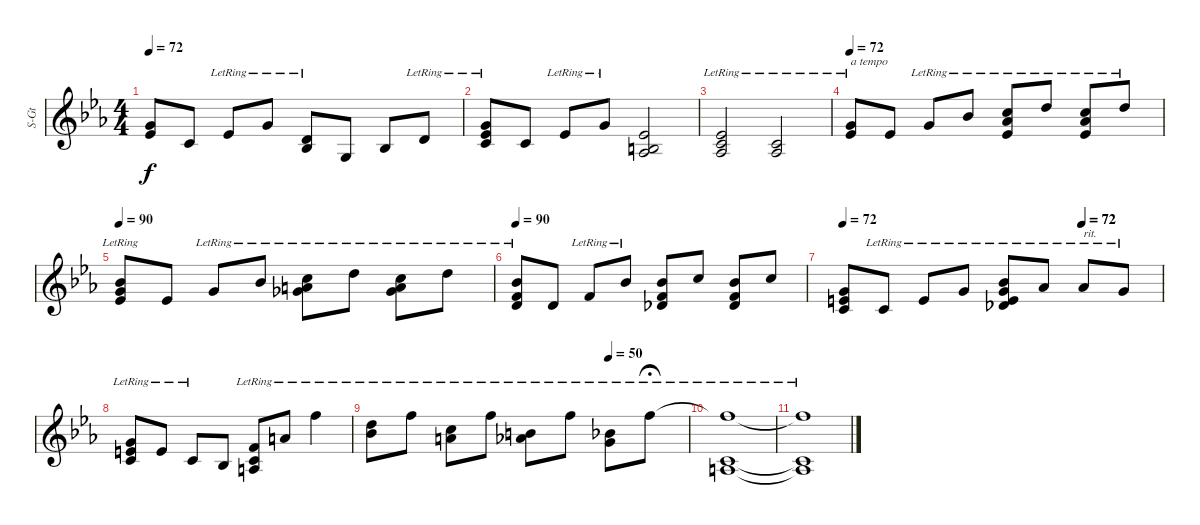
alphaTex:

\bracketExtendMode groupsimilarinstruments
\otherSystemsTrackNameOrientation horizontal
\track ("Piano (RH) [Print]" "S-Gt") {instrument acousticgrandpiano}
\staff {score}
\tuning (F4 C4 F3 C3 F2 C2)
\displaytranspose 12
\ts (4 4)
\tempo 72
\clef g2
\ks eb
(2.3{acc forcenatural} 3.4{acc b}).8{dy f} 0.4{acc forcenatural}.8 3.4{lr acc b}.8 2.3{lr acc forcenatural}.8 (2.4{lr acc forcenatural} 5.5{acc b}).8 2.5{acc forcenatural}.8 5.5{acc b}.8 2.4{lr acc forcenatural}.8 |
(2.3{lr acc forcenatural} 3.4{lr acc b} 7.5{acc forcenatural}).8{bd 240} 0.4{acc forcenatural}.8 3.4{lr acc b}.8 2.3{lr acc forcenatural}.8 (3.4{acc b} 6.5{acc forcenatural} 8.6{acc b}).2{bd 120} |
(3.4{lr acc b} 7.5{acc forcenatural} 8.6{acc b}).2{bd 120} (7.5{lr acc forcenatural} 8.6{acc b}).2 |
\tempo 72
(2.3{lr acc forcenatural} 3.4{acc b}).8{txt "a tempo"} 3.4{acc b}.8 2.3{lr acc forcenatural}.8 5.3{lr acc b}.8 (0.2{lr acc forcenatural} 3.3{acc b} 3.4{acc b}).8 2.2{lr acc forcenatural}.8 (0.2{lr acc forcenatural} 3.3{lr acc b} 3.4{acc b}).8 2.2{lr acc forcenatural}.8 |
\tempo 90
(5.3{acc b} 7.4{lr acc forcenatural} 10.5{acc b}).8 3.4{acc b}.8 2.3{lr acc forcenatural}.8 5.3{lr acc b}.8 (0.2{lr acc forcenatural} 4.3{lr acc forcenatural} 6.4{acc b}).8 2.2{lr acc forcenatural}.8 (0.2{lr acc forcenatural} 4.3{lr acc forcenatural} 6.4{acc b}).8 2.2{lr acc forcenatural}.8 |
\tempo 90
(5.3{lr acc b} 5.4{acc forcenatural} 9.5{acc forcenatural}).8{bd 120} 9.5{acc forcenatural}.8 5.4{lr acc forcenatural}.8 5.3{lr acc b}.8 (5.3{acc b} 5.4{acc forcenatural} 8.5{acc b}).8 0.2{acc forcenatural}.8 (5.3{acc b} 5.4{acc forcenatural} 8.5{acc b}).8 0.2{acc forcenatural}.8 |
\tempo 72
\tempo (72 0.7499)
\tempo (72 0.75)
(2.3{acc forcenatural} 4.4{acc forcenatural} 7.5{acc forcenatural}).8{bd 120} 7.5{lr acc forcenatural}.8 4.4{lr acc forcenatural}.8 2.3{lr acc forcenatural}.8 (5.3{lr acc b} 7.4{acc forcenatural} 11.5{acc forcenatural} 13.6{acc b}).8 3.3{lr acc b}.8 3.3{lr acc b}.8{txt "rit."} 2.3{lr acc forcenatural}.8 |
(2.3{acc forcenatural} 4.4{lr acc forcenatural} 7.5{lr acc forcenatural}).8 4.4{lr acc forcenatural}.8 0.4{lr acc forcenatural}.8 5.5{acc b}.8 (0.3{lr acc forcenatural} 0.4{acc forcenatural} 4.5{acc forcenatural}).8 4.3{lr acc forcenatural}.8 0.1{lr acc forcenatural}.4 |
\tempo (50 0.75)
(2.2{lr acc forcenatural} 5.3{acc b}).8 0.1{lr acc forcenatural}.8 (0.2{lr acc forcenatural} 4.3{acc forcenatural}).8 0.1{lr acc forcenatural}.8 (6.3{lr acc forcenatural} 8.4{acc b}).8 0.1{lr acc forcenatural}.8 (5.3{lr acc b} 7.4{acc forcenatural}).8 0.1{lr acc forcenatural}.8{fermata (medium 0.37)} |
(0.4{acc forcenatural} 4.5{acc forcenatural} 0.1{lr t acc forcenatural}).1 |
(0.4{t acc forcenatural} 4.5{t acc forcenatural} 0.1{lr t acc forcenatural}).1
